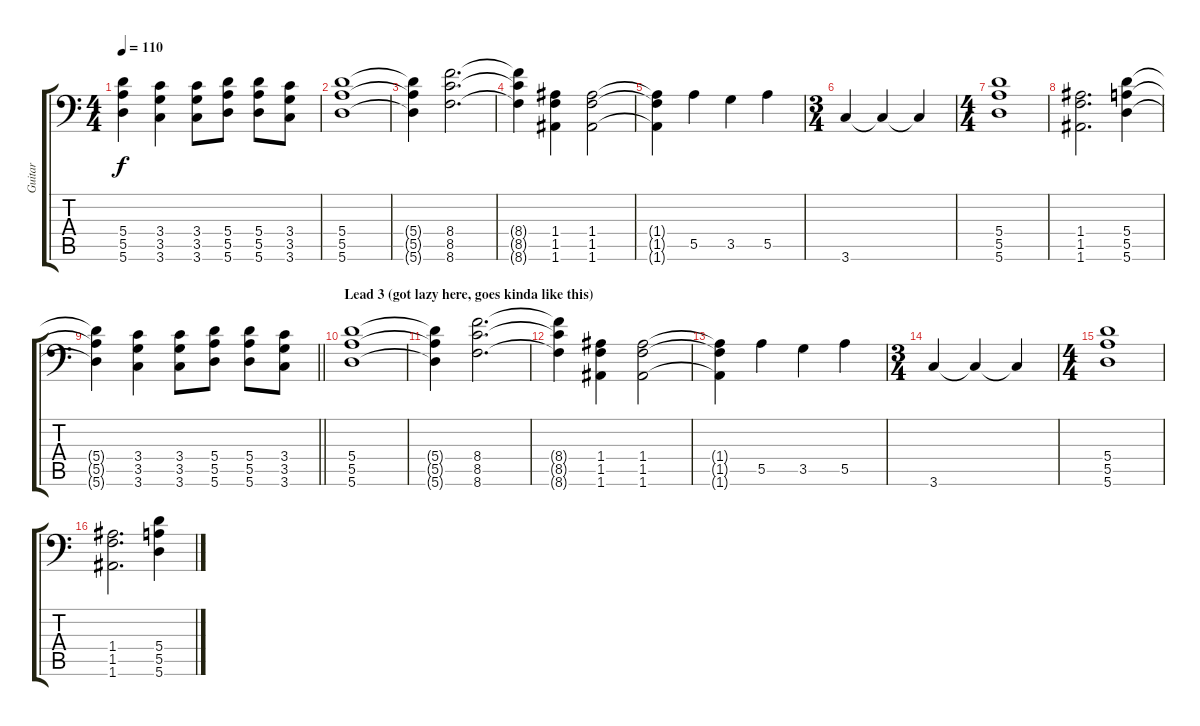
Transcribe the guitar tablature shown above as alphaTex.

\track ("Guitar" "Guitar") {instrument distortionguitar}
\staff {score tabs}
\tuning (B3 Gb3 D3 A2 E2 A1) {hide}
\ts (4 4)
\tempo 110
\clef f4
\ks c
(5.4{t} 5.5{t} 5.6{t}).4{dy f} (3.4 3.5 3.6).4 (3.4 3.5 3.6).8 (5.4 5.5 5.6).8 (5.4 5.5 5.6).8 (3.4 3.5 3.6).8 |
(5.4 5.5 5.6).1 |
(5.4{t} 5.5{t} 5.6{t}).4 (8.4 8.5 8.6).2{d} |
(8.4{t} 8.5{t} 8.6{t}).4 (1.4 1.5 1.6).4 (1.4 1.5 1.6).2 |
(1.4{t} 1.5{t} 1.6{t}).4 5.5.4 3.5.4 5.5.4 |
\ts (3 4)
3.6.4 3.6{t}.4 3.6{t}.4 |
\ts (4 4)
(5.4 5.5 5.6).1 |
(1.4 1.5 1.6).2{d} (5.4 5.5 5.6).4 |
\barLineRight lightlight
(5.4{t} 5.5{t} 5.6{t}).4 (3.4 3.5 3.6).4 (3.4 3.5 3.6).8 (5.4 5.5 5.6).8 (5.4 5.5 5.6).8 (3.4 3.5 3.6).8 |
\section ("" "Lead 3 (got lazy here, goes kinda like this)")
(5.4 5.5 5.6).1 |
(5.4{t} 5.5{t} 5.6{t}).4 (8.4 8.5 8.6).2{d} |
(8.4{t} 8.5{t} 8.6{t}).4 (1.4 1.5 1.6).4 (1.4 1.5 1.6).2 |
(1.4{t} 1.5{t} 1.6{t}).4 5.5.4 3.5.4 5.5.4 |
\ts (3 4)
3.6.4 3.6{t}.4 3.6{t}.4 |
\ts (4 4)
(5.4 5.5 5.6).1 |
(1.4 1.5 1.6).2{d} (5.4 5.5 5.6).4
